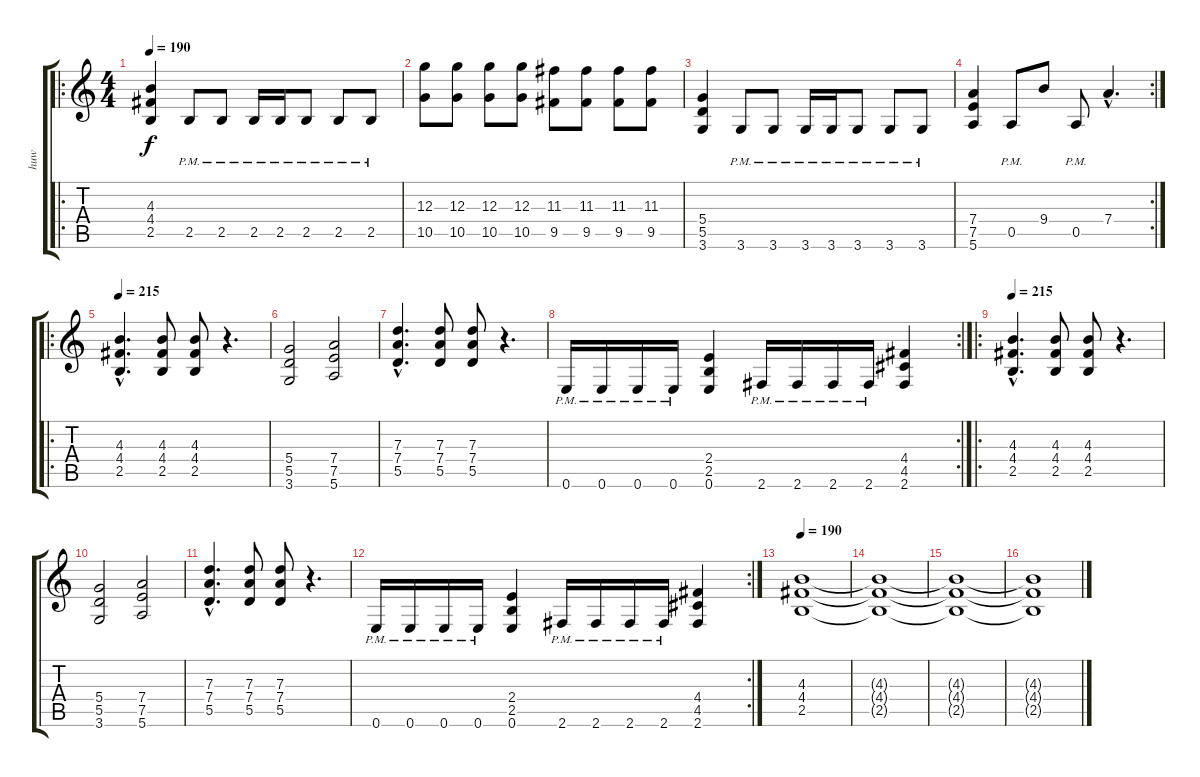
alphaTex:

\track ("huw" "huw") {instrument distortionguitar}
\staff {score tabs}
\tuning (E4 B3 G3 D3 A2 E2) {hide}
\ro
\ts (4 4)
\tempo 190
\clef g2
\ks c
(4.3 4.4 2.5).4{dy f balance 16} 2.5{pm}.8 2.5{pm}.8 2.5{pm}.16 2.5{pm}.16 2.5{pm}.8 2.5{pm}.8 2.5{pm}.8 |
(12.3 10.5).8 (12.3 10.5).8 (12.3 10.5).8 (12.3 10.5).8 (11.3 9.5).8 (11.3 9.5).8 (11.3 9.5).8 (11.3 9.5).8 |
(5.4 5.5 3.6).4 3.6{pm}.8 3.6{pm}.8 3.6{pm}.16 3.6{pm}.16 3.6{pm}.8 3.6{pm}.8 3.6{pm}.8 |
\rc 2
(7.4 7.5 5.6).4 0.5{pm}.8 9.4.8 0.5{pm}.8 7.4{hac}.4{d} |
\ro
\tempo 215
(4.3{hac} 4.4{hac} 2.5{hac}).4{d} (4.3 4.4 2.5).8 (4.3 4.4 2.5).8 r.4{d} |
(5.4 5.5 3.6).2 (7.4 7.5 5.6).2 |
(7.3{hac} 7.4{hac} 5.5{hac}).4{d} (7.3 7.4 5.5).8 (7.3 7.4 5.5).8 r.4{d} |
\rc 2
0.6{pm}.16 0.6{pm}.16 0.6{pm}.16 0.6{pm}.16 (2.4 2.5 0.6).4 2.6{pm}.16 2.6{pm}.16 2.6{pm}.16 2.6{pm}.16 (4.4 4.5 2.6).4 |
\ro
\tempo 215
(4.3{hac} 4.4{hac} 2.5{hac}).4{d} (4.3 4.4 2.5).8 (4.3 4.4 2.5).8 r.4{d} |
(5.4 5.5 3.6).2 (7.4 7.5 5.6).2 |
(7.3{hac} 7.4{hac} 5.5{hac}).4{d} (7.3 7.4 5.5).8 (7.3 7.4 5.5).8 r.4{d} |
\rc 2
0.6{pm}.16 0.6{pm}.16 0.6{pm}.16 0.6{pm}.16 (2.4 2.5 0.6).4 2.6{pm}.16 2.6{pm}.16 2.6{pm}.16 2.6{pm}.16 (4.4 4.5 2.6).4 |
\tempo 190
(4.3 4.4 2.5).1{balance 16} |
(4.3{t} 4.4{t} 2.5{t}).1 |
(4.3{t} 4.4{t} 2.5{t}).1 |
(4.3{t} 4.4{t} 2.5{t}).1
